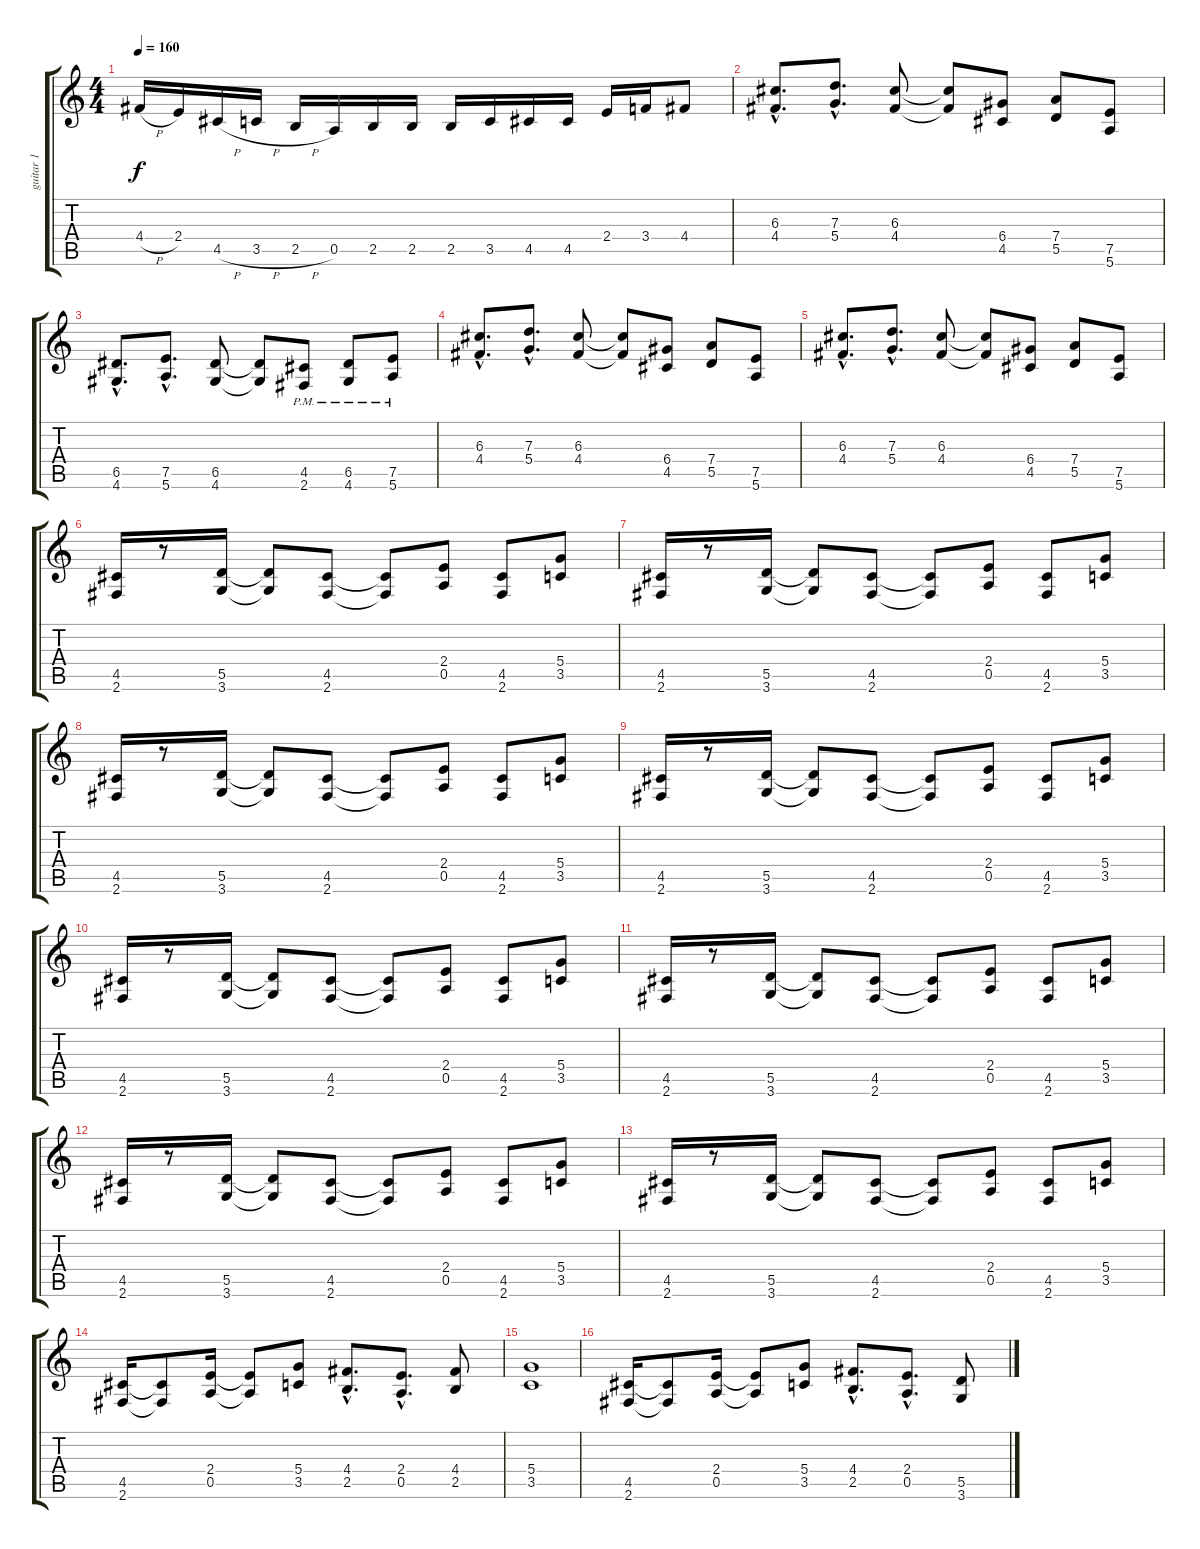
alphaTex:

\track ("guitar 1" "guitar 1") {instrument distortionguitar}
\staff {score tabs}
\tuning (E4 B3 G3 D3 A2 E2) {hide}
\ts (4 4)
\tempo 160
\clef g2
\ks c
4.4{h}.16{dy f} 2.4.16 4.5{h}.16 3.5{h}.16 2.5{h}.16 0.5.16 2.5.16 2.5.16 2.5.16 3.5.16 4.5.16 4.5.16 2.4.16 3.4.16 4.4.8 |
(6.3{hac} 4.4{hac}).8{d} (7.3{hac} 5.4{hac}).8{d} (6.3 4.4).8 (6.3{t} 4.4{t}).8 (6.4 4.5).8 (7.4 5.5).8 (7.5 5.6).8 |
(6.5{hac} 4.6{hac}).8{d} (7.5{hac} 5.6{hac}).8{d} (6.5 4.6).8 (6.5{t} 4.6{t}).8 (4.5{pm} 2.6).8 (6.5{pm} 4.6).8 (7.5{pm} 5.6).8 |
(6.3{hac} 4.4{hac}).8{d} (7.3{hac} 5.4{hac}).8{d} (6.3 4.4).8 (6.3{t} 4.4{t}).8 (6.4 4.5).8 (7.4 5.5).8 (7.5 5.6).8 |
(6.3{hac} 4.4{hac}).8{d} (7.3{hac} 5.4{hac}).8{d} (6.3 4.4).8 (6.3{t} 4.4{t}).8 (6.4 4.5).8 (7.4 5.5).8 (7.5 5.6).8 |
(4.5 2.6).16 r.8 (5.5 3.6).16 (5.5{t} 3.6{t}).8 (4.5 2.6).8 (4.5{t} 2.6{t}).8 (2.4 0.5).8 (4.5 2.6).8 (5.4 3.5).8 |
(4.5 2.6).16 r.8 (5.5 3.6).16 (5.5{t} 3.6{t}).8 (4.5 2.6).8 (4.5{t} 2.6{t}).8 (2.4 0.5).8 (4.5 2.6).8 (5.4 3.5).8 |
(4.5 2.6).16 r.8 (5.5 3.6).16 (5.5{t} 3.6{t}).8 (4.5 2.6).8 (4.5{t} 2.6{t}).8 (2.4 0.5).8 (4.5 2.6).8 (5.4 3.5).8 |
(4.5 2.6).16 r.8 (5.5 3.6).16 (5.5{t} 3.6{t}).8 (4.5 2.6).8 (4.5{t} 2.6{t}).8 (2.4 0.5).8 (4.5 2.6).8 (5.4 3.5).8 |
(4.5 2.6).16 r.8 (5.5 3.6).16 (5.5{t} 3.6{t}).8 (4.5 2.6).8 (4.5{t} 2.6{t}).8 (2.4 0.5).8 (4.5 2.6).8 (5.4 3.5).8 |
(4.5 2.6).16 r.8 (5.5 3.6).16 (5.5{t} 3.6{t}).8 (4.5 2.6).8 (4.5{t} 2.6{t}).8 (2.4 0.5).8 (4.5 2.6).8 (5.4 3.5).8 |
(4.5 2.6).16 r.8 (5.5 3.6).16 (5.5{t} 3.6{t}).8 (4.5 2.6).8 (4.5{t} 2.6{t}).8 (2.4 0.5).8 (4.5 2.6).8 (5.4 3.5).8 |
(4.5 2.6).16 r.8 (5.5 3.6).16 (5.5{t} 3.6{t}).8 (4.5 2.6).8 (4.5{t} 2.6{t}).8 (2.4 0.5).8 (4.5 2.6).8 (5.4 3.5).8 |
(4.5 2.6).16 (4.5{t} 2.6{t}).8 (2.4 0.5).16 (2.4{t} 0.5{t}).8 (5.4 3.5).8 (4.4{hac} 2.5{hac}).8{d} (2.4{hac} 0.5{hac}).8{d} (4.4 2.5).8 |
(5.4 3.5).1 |
(4.5 2.6).16 (4.5{t} 2.6{t}).8 (2.4 0.5).16 (2.4{t} 0.5{t}).8 (5.4 3.5).8 (4.4{hac} 2.5{hac}).8{d} (2.4{hac} 0.5{hac}).8{d} (5.5 3.6).8
